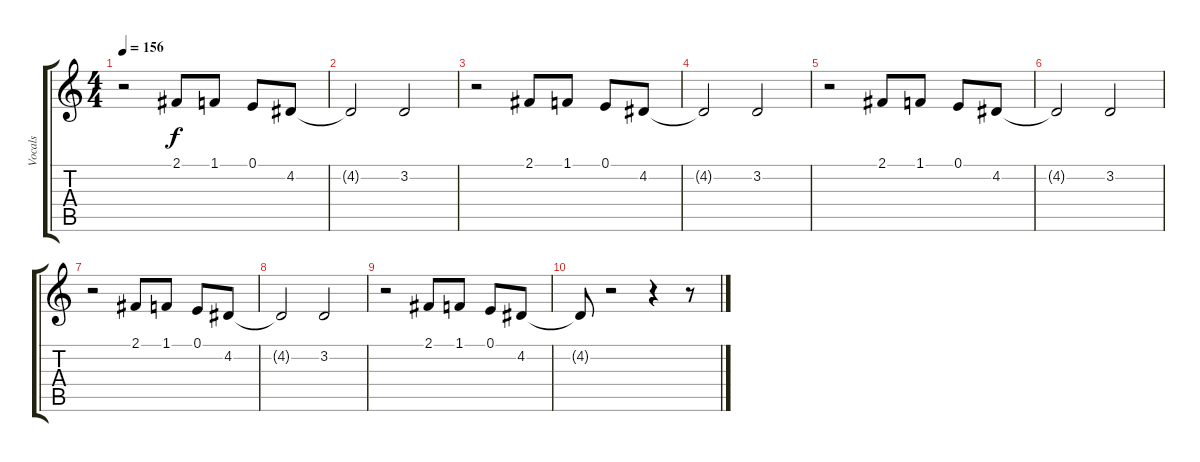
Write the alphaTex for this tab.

\track ("Vocals" "Vocals") {instrument synthstrings1}
\staff {score tabs}
\tuning (E4 B3 G3 D3 A2 E2) {hide}
\ts (4 4)
\tempo 156
\clef g2
\ks c
r.2{dy f} 2.1.8 1.1.8 0.1.8 4.2.8 |
4.2{t}.2 3.2.2 |
r.2 2.1.8 1.1.8 0.1.8 4.2.8 |
4.2{t}.2 3.2.2 |
r.2 2.1.8 1.1.8 0.1.8 4.2.8 |
4.2{t}.2 3.2.2 |
r.2 2.1.8 1.1.8 0.1.8 4.2.8 |
4.2{t}.2 3.2.2 |
r.2 2.1.8 1.1.8 0.1.8 4.2.8 |
4.2{t}.8 r.2 r.4 r.8
